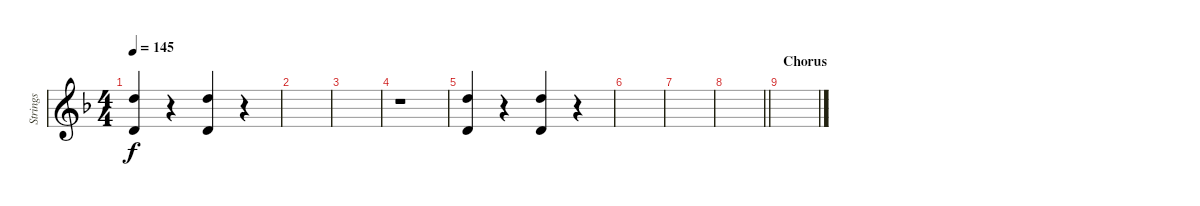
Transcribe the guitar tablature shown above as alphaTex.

\track ("Strings" "Strings") {instrument stringensemble1}
\staff {score}
\tuning (E4 B3 G3 D3 A2 D2) {hide}
\ts (4 4)
\tempo 145
\clef g2
\ks f
(10.1 3.2).4{dy f volume 4} r.4 (10.1 3.2).4 r.4 |
|
|
r.1{volume 13} |
(10.1 3.2).4{volume 4} r.4 (10.1 3.2).4 r.4 |
|
|
\barLineRight lightlight
|
\section ("" "Chorus")
